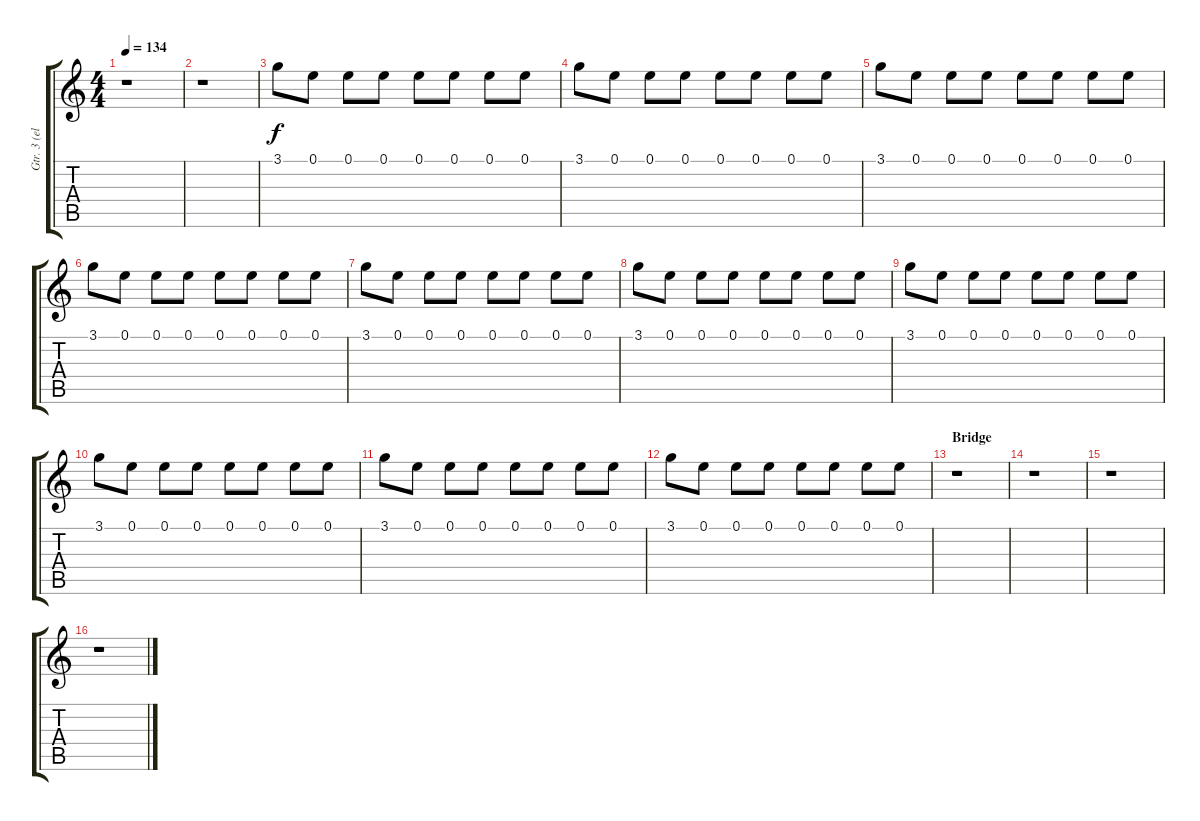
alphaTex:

\track ("Gtr. 3 (elec. w/dist.)" "Gtr. 3 (el") {instrument overdrivenguitar}
\staff {score tabs}
\tuning (E4 B3 G3 D3 A2 E2) {hide}
\ts (4 4)
\tempo 134
\clef g2
\ks c
r.1{dy f} |
r.1 |
3.1.8 0.1.8 0.1.8 0.1.8 0.1.8 0.1.8 0.1.8 0.1.8 |
3.1.8 0.1.8 0.1.8 0.1.8 0.1.8 0.1.8 0.1.8 0.1.8 |
3.1.8 0.1.8 0.1.8 0.1.8 0.1.8 0.1.8 0.1.8 0.1.8 |
3.1.8 0.1.8 0.1.8 0.1.8 0.1.8 0.1.8 0.1.8 0.1.8 |
3.1.8 0.1.8 0.1.8 0.1.8 0.1.8 0.1.8 0.1.8 0.1.8 |
3.1.8 0.1.8 0.1.8 0.1.8 0.1.8 0.1.8 0.1.8 0.1.8 |
3.1.8 0.1.8 0.1.8 0.1.8 0.1.8 0.1.8 0.1.8 0.1.8 |
3.1.8 0.1.8 0.1.8 0.1.8 0.1.8 0.1.8 0.1.8 0.1.8 |
3.1.8 0.1.8 0.1.8 0.1.8 0.1.8 0.1.8 0.1.8 0.1.8 |
3.1.8 0.1.8 0.1.8 0.1.8 0.1.8 0.1.8 0.1.8 0.1.8 |
\section ("" "Bridge")
r.1 |
r.1 |
r.1 |
r.1
